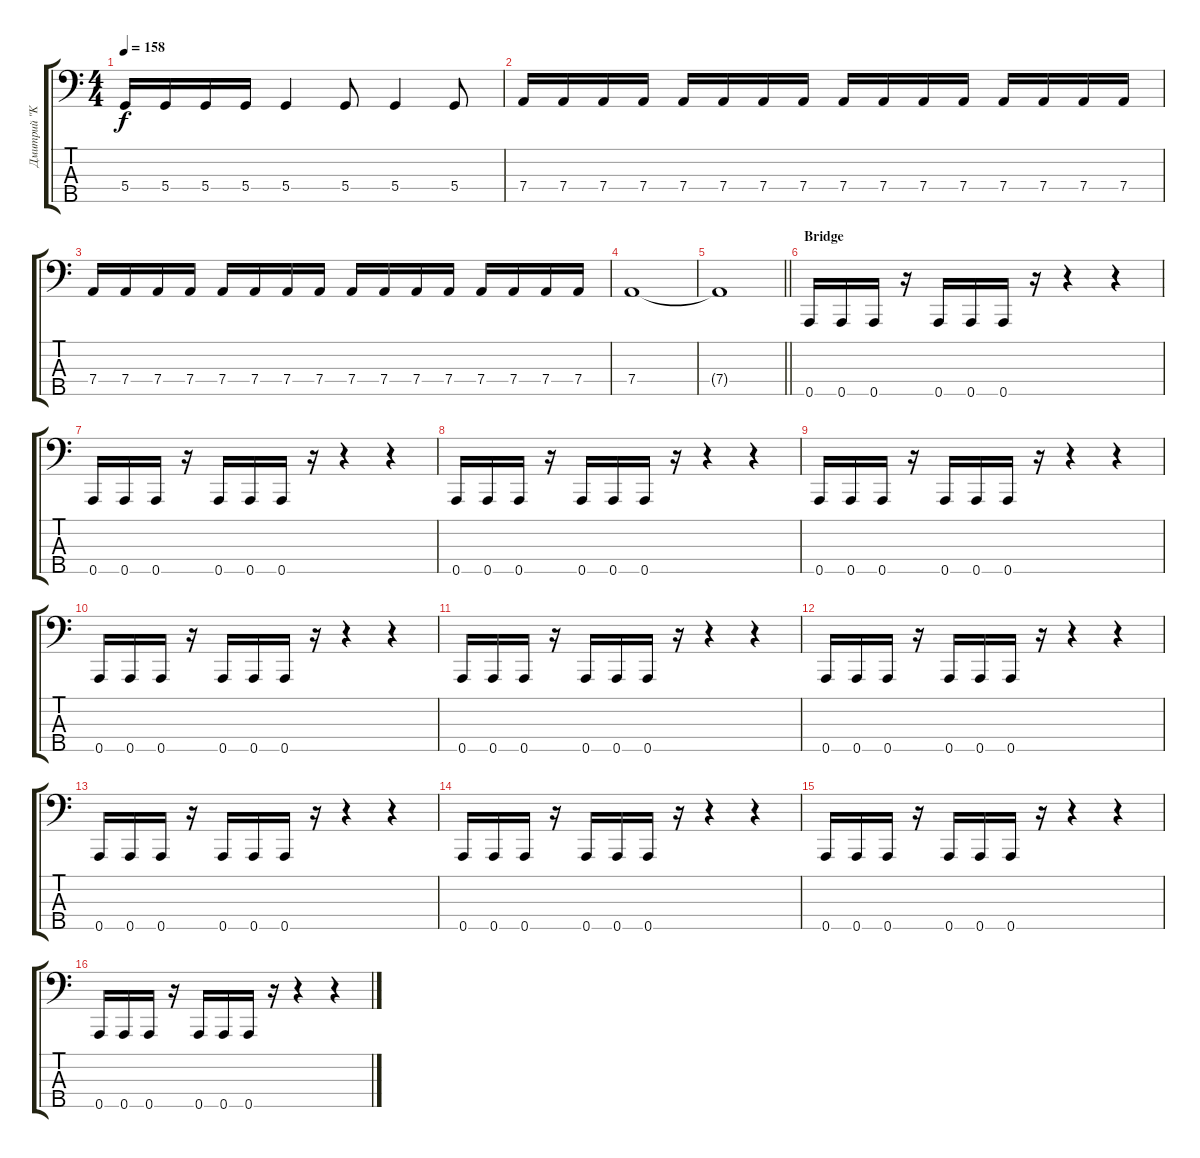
\track ("Дмитрий \"Kawazu\" Голяшев" "Дмитрий \"K") {instrument electricbassfinger}
\staff {score tabs}
\tuning (F2 C2 G1 D1 A0) {hide}
\ts (4 4)
\tempo 158
\clef f4
\ks c
5.4.16{dy f} 5.4.16 5.4.16 5.4.16 5.4.4 5.4.8 5.4.4 5.4.8 |
7.4.16 7.4.16 7.4.16 7.4.16 7.4.16 7.4.16 7.4.16 7.4.16 7.4.16 7.4.16 7.4.16 7.4.16 7.4.16 7.4.16 7.4.16 7.4.16 |
7.4.16 7.4.16 7.4.16 7.4.16 7.4.16 7.4.16 7.4.16 7.4.16 7.4.16 7.4.16 7.4.16 7.4.16 7.4.16 7.4.16 7.4.16 7.4.16 |
7.4.1 |
\barLineRight lightlight
7.4{t}.1 |
\section ("" "Bridge")
0.5.16 0.5.16 0.5.16 r.16 0.5.16 0.5.16 0.5.16 r.16 r.4 r.4 |
0.5.16 0.5.16 0.5.16 r.16 0.5.16 0.5.16 0.5.16 r.16 r.4 r.4 |
0.5.16 0.5.16 0.5.16 r.16 0.5.16 0.5.16 0.5.16 r.16 r.4 r.4 |
0.5.16 0.5.16 0.5.16 r.16 0.5.16 0.5.16 0.5.16 r.16 r.4 r.4 |
0.5.16 0.5.16 0.5.16 r.16 0.5.16 0.5.16 0.5.16 r.16 r.4 r.4 |
0.5.16 0.5.16 0.5.16 r.16 0.5.16 0.5.16 0.5.16 r.16 r.4 r.4 |
0.5.16 0.5.16 0.5.16 r.16 0.5.16 0.5.16 0.5.16 r.16 r.4 r.4 |
0.5.16 0.5.16 0.5.16 r.16 0.5.16 0.5.16 0.5.16 r.16 r.4 r.4 |
0.5.16 0.5.16 0.5.16 r.16 0.5.16 0.5.16 0.5.16 r.16 r.4 r.4 |
0.5.16 0.5.16 0.5.16 r.16 0.5.16 0.5.16 0.5.16 r.16 r.4 r.4 |
0.5.16 0.5.16 0.5.16 r.16 0.5.16 0.5.16 0.5.16 r.16 r.4 r.4
